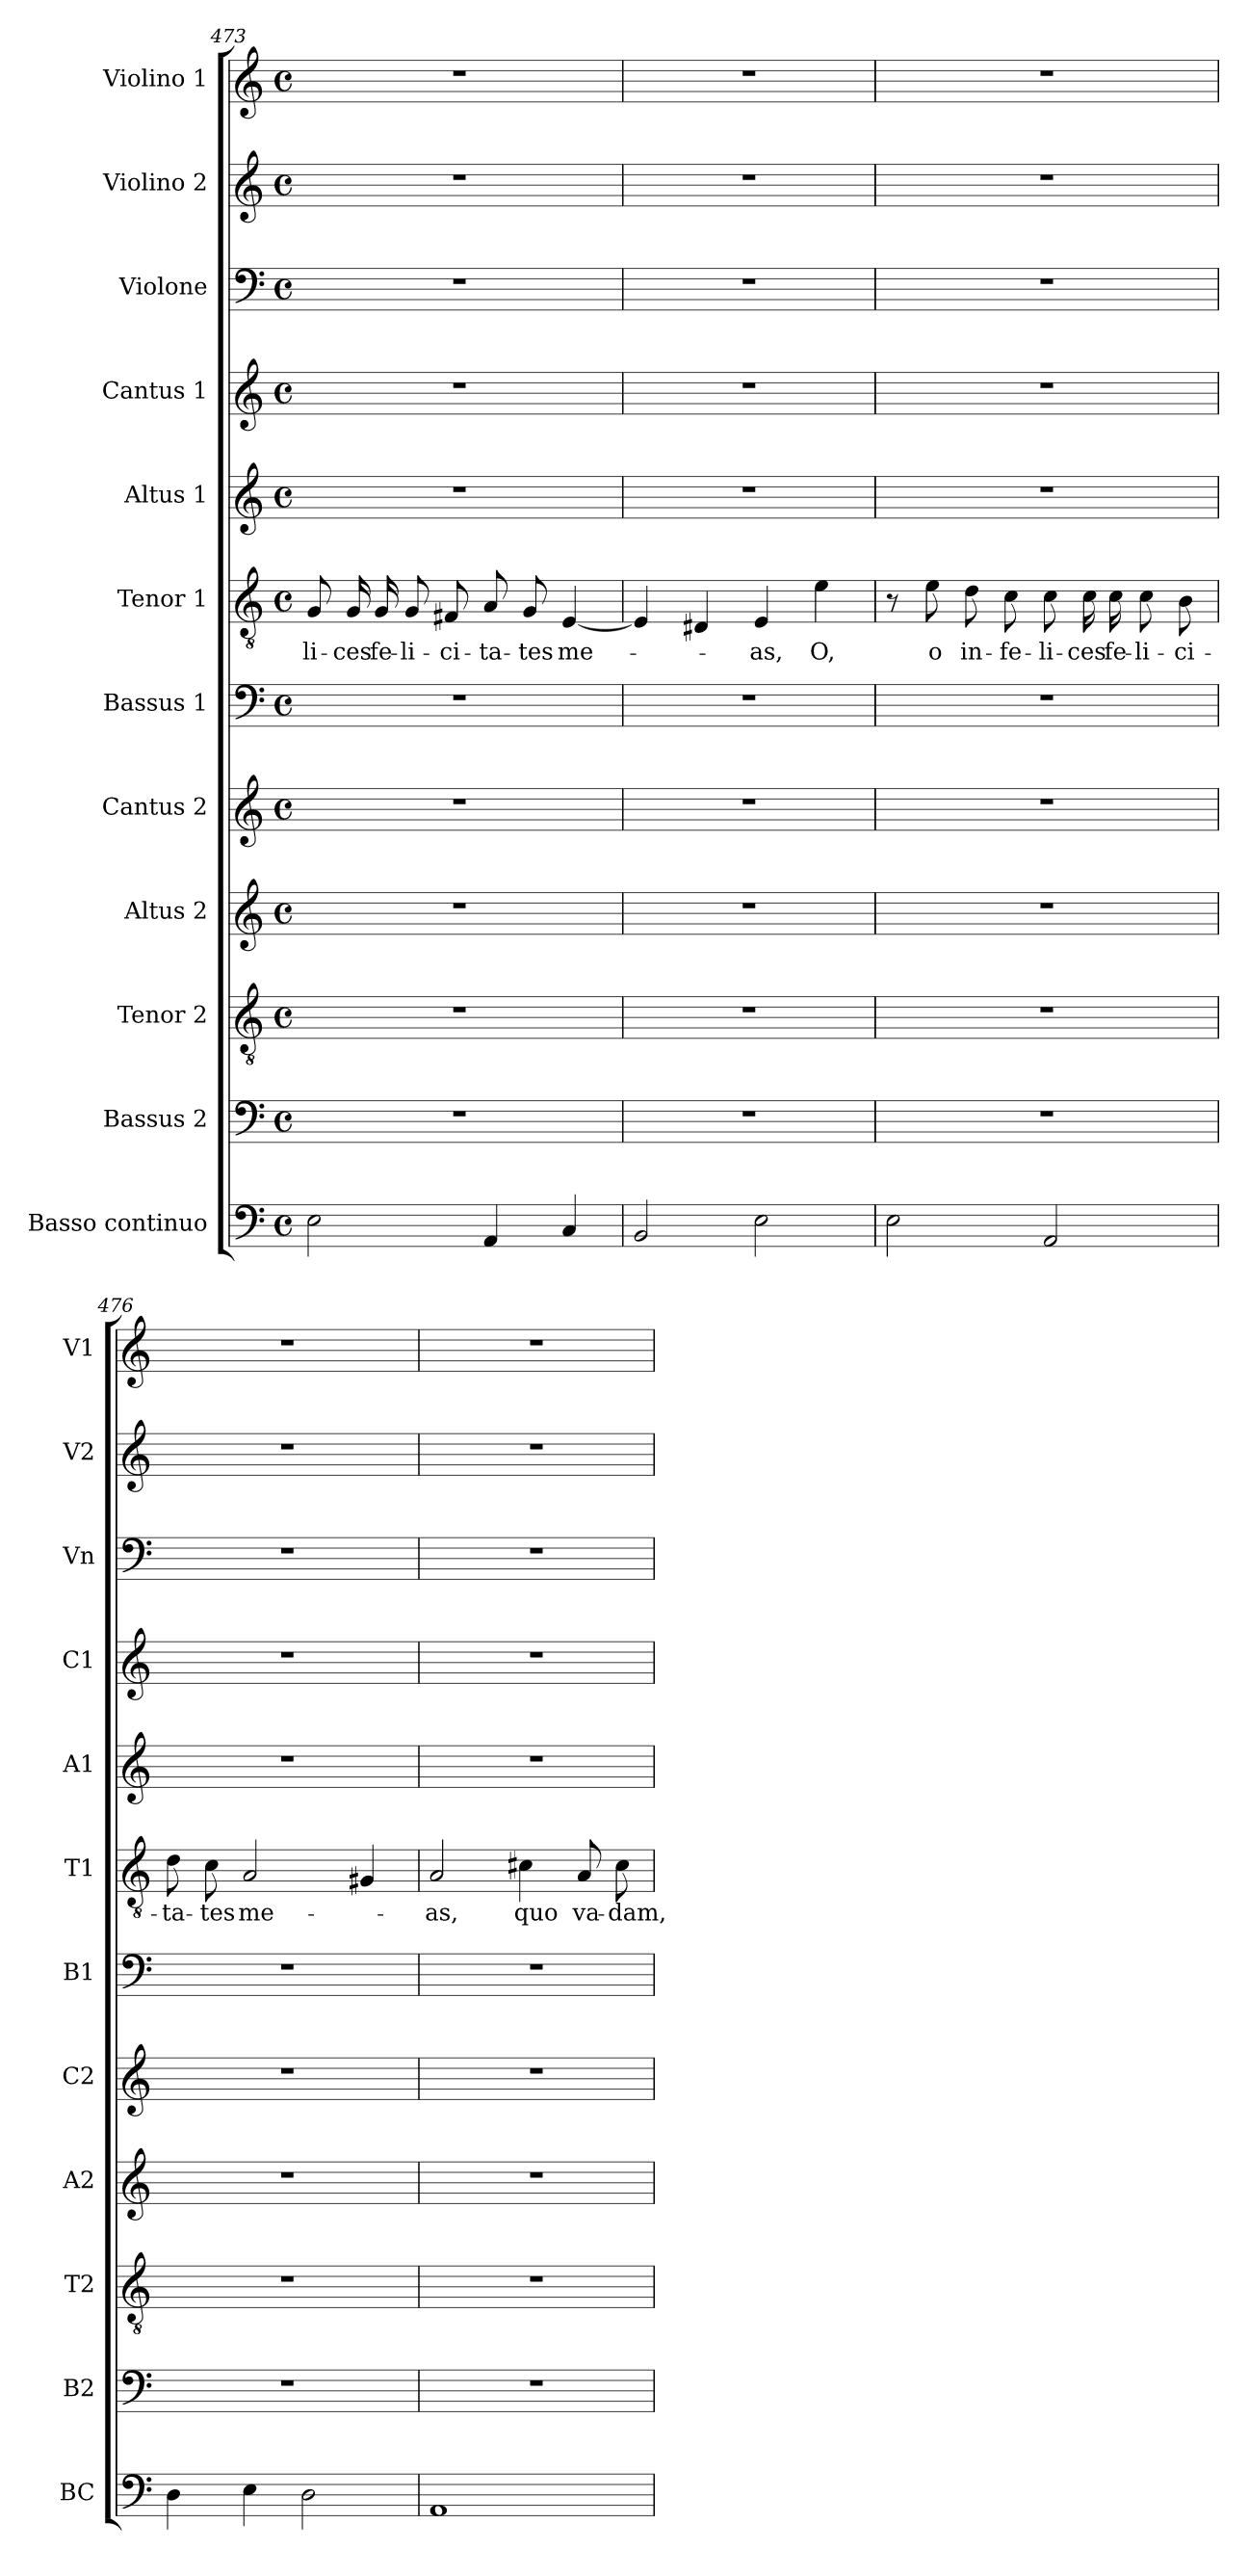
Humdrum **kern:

**kern	**kern	**kern	**kern	**kern	**kern	**kern	**text	**kern	**kern	**kern	**kern	**kern
*part12	*part11	*part10	*part9	*part8	*part7	*part6	*part6	*part5	*part4	*part3	*part2	*part1
*staff12	*staff11	*staff10	*staff9	*staff8	*staff7	*staff6	*staff6	*staff5	*staff4	*staff3	*staff2	*staff1
*I"Basso continuo	*I"Bassus 2	*I"Tenor 2	*I"Altus 2	*I"Cantus 2	*I"Bassus 1	*I"Tenor 1	*	*I"Altus 1	*I"Cantus 1	*I"Violone	*I"Violino 2	*I"Violino 1
*I'BC	*I'B2	*I'T2	*I'A2	*I'C2	*I'B1	*I'T1	*	*I'A1	*I'C1	*I'Vn	*I'V2	*I'V1
*clefF4	*clefF4	*clefGv2	*clefG2	*clefG2	*clefF4	*clefGv2	*	*clefG2	*clefG2	*clefF4	*clefG2	*clefG2
*ITrd7c12	*	*	*	*	*	*	*	*	*	*ITrd7c12	*	*
*k[]	*k[]	*k[]	*k[]	*k[]	*k[]	*k[]	*	*k[]	*k[]	*k[]	*k[]	*k[]
*C:	*C:	*C:	*C:	*C:	*C:	*C:	*	*C:	*C:	*C:	*C:	*C:
*M4/4	*M4/4	*M4/4	*M4/4	*M4/4	*M4/4	*M4/4	*	*M4/4	*M4/4	*M4/4	*M4/4	*M4/4
*met(c)	*met(c)	*met(c)	*met(c)	*met(c)	*met(c)	*met(c)	*	*met(c)	*met(c)	*met(c)	*met(c)	*met(c)
=473	=473	=473	=473	=473	=473	=473	=473	=473	=473	=473	=473	=473
!	!	!	!	!	!	!	!LO:LY:b	!	!	!	!	!
2EE\	1r	1r	1r	1r	1r	8G/	-li-	1r	1r	1r	1r	1r
!	!	!	!	!	!	!	!LO:LY:b	!	!	!	!	!
.	.	.	.	.	.	16G/	-ces	.	.	.	.	.
!	!	!	!	!	!	!	!LO:LY:b	!	!	!	!	!
.	.	.	.	.	.	16G/	fe-	.	.	.	.	.
!	!	!	!	!	!	!	!LO:LY:b	!	!	!	!	!
.	.	.	.	.	.	8G/	-li-	.	.	.	.	.
!	!	!	!	!	!	!	!LO:LY:b	!	!	!	!	!
.	.	.	.	.	.	8F#X/	-ci-	.	.	.	.	.
!	!	!	!	!	!	!	!LO:LY:b	!	!	!	!	!
4AAA/	.	.	.	.	.	8A/	-ta-	.	.	.	.	.
!	!	!	!	!	!	!	!LO:LY:b	!	!	!	!	!
.	.	.	.	.	.	8G/	-tes	.	.	.	.	.
!	!	!	!	!	!	!	!LO:LY:b	!	!	!	!	!
4CC/	.	.	.	.	.	[4E/	me-	.	.	.	.	.
=474	=474	=474	=474	=474	=474	=474	=474	=474	=474	=474	=474	=474
2BBB/	1r	1r	1r	1r	1r	4E/]	.	1r	1r	1r	1r	1r
.	.	.	.	.	.	4D#X/	.	.	.	.	.	.
!	!	!	!	!	!	!	!LO:LY:b	!	!	!	!	!
2EE\	.	.	.	.	.	4E/	-as,	.	.	.	.	.
!	!	!	!	!	!	!	!LO:LY:b	!	!	!	!	!
.	.	.	.	.	.	4e\	O,	.	.	.	.	.
=475	=475	=475	=475	=475	=475	=475	=475	=475	=475	=475	=475	=475
2EE\	1r	1r	1r	1r	1r	8r	.	1r	1r	1r	1r	1r
!	!	!	!	!	!	!	!LO:LY:b	!	!	!	!	!
.	.	.	.	.	.	8e\	o	.	.	.	.	.
!	!	!	!	!	!	!	!LO:LY:b	!	!	!	!	!
.	.	.	.	.	.	8d\	in-	.	.	.	.	.
!	!	!	!	!	!	!	!LO:LY:b	!	!	!	!	!
.	.	.	.	.	.	8c\	-fe-	.	.	.	.	.
!	!	!	!	!	!	!	!LO:LY:b	!	!	!	!	!
2AAA/	.	.	.	.	.	8c\	-li-	.	.	.	.	.
!	!	!	!	!	!	!	!LO:LY:b	!	!	!	!	!
.	.	.	.	.	.	16c\	-ces	.	.	.	.	.
!	!	!	!	!	!	!	!LO:LY:b	!	!	!	!	!
.	.	.	.	.	.	16c\	fe-	.	.	.	.	.
!	!	!	!	!	!	!	!LO:LY:b	!	!	!	!	!
.	.	.	.	.	.	8c\	-li-	.	.	.	.	.
!	!	!	!	!	!	!	!LO:LY:b	!	!	!	!	!
.	.	.	.	.	.	8B\	-ci-	.	.	.	.	.
=476	=476	=476	=476	=476	=476	=476	=476	=476	=476	=476	=476	=476
!	!	!	!	!	!	!	!LO:LY:b	!	!	!	!	!
4DD\	1r	1r	1r	1r	1r	8d\	-ta-	1r	1r	1r	1r	1r
!	!	!	!	!	!	!	!LO:LY:b	!	!	!	!	!
.	.	.	.	.	.	8c\	-tes	.	.	.	.	.
!	!	!	!	!	!	!	!LO:LY:b	!	!	!	!	!
4EE\	.	.	.	.	.	2A/	me-	.	.	.	.	.
2DD\	.	.	.	.	.	.	.	.	.	.	.	.
.	.	.	.	.	.	4G#X/	.	.	.	.	.	.
!!LO:LB:g=z
=477	=477	=477	=477	=477	=477	=477	=477	=477	=477	=477	=477	=477
!	!	!	!	!	!	!	!LO:LY:b	!	!	!	!	!
1AAA	1r	1r	1r	1r	1r	2A/	-as,	1r	1r	1r	1r	1r
!	!	!	!	!	!	!	!LO:LY:b	!	!	!	!	!
.	.	.	.	.	.	4c#X\	quo	.	.	.	.	.
!	!	!	!	!	!	!	!LO:LY:b	!	!	!	!	!
.	.	.	.	.	.	8A/	va-	.	.	.	.	.
!	!	!	!	!	!	!	!LO:LY:b	!	!	!	!	!
.	.	.	.	.	.	8c#\	-dam,	.	.	.	.	.
=	=	=	=	=	=	=	=	=	=	=	=	=
*-	*-	*-	*-	*-	*-	*-	*-	*-	*-	*-	*-	*-
